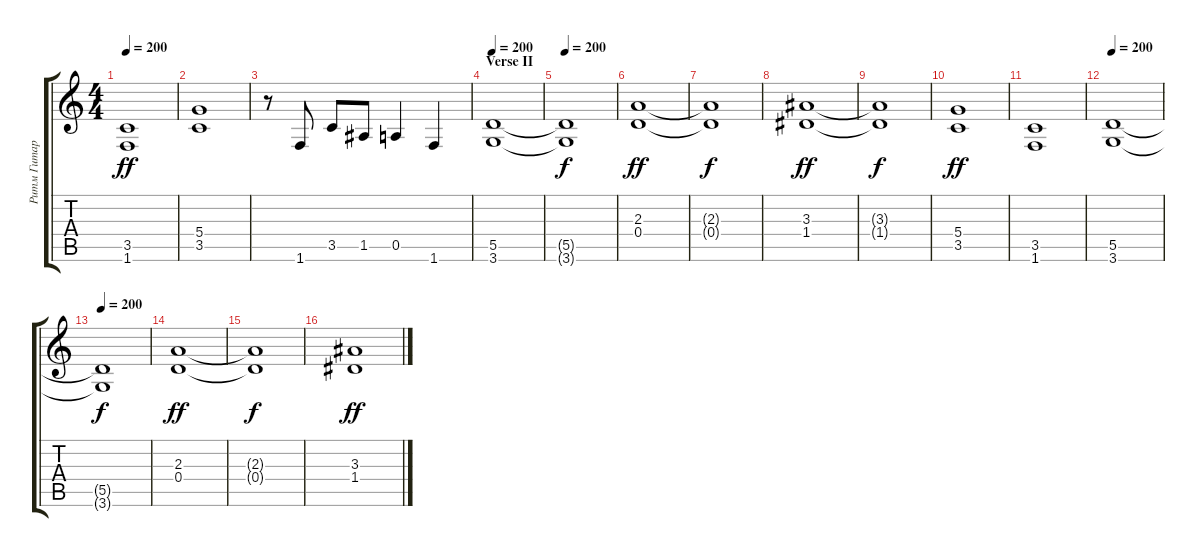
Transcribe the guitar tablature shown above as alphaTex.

\track ("Ритм Гитара" "Ритм Гитар") {instrument distortionguitar}
\staff {score tabs}
\tuning (E4 B3 G3 D3 A2 E2) {hide}
\ts (4 4)
\tempo 200
\clef g2
\ks c
(3.5 1.6).1{dy ff} |
(5.4 3.5).1 |
r.8 1.6.8 3.5.8 1.5.8 0.5.4 1.6.4 |
\section ("" "Verse II")
\tempo 200
(5.5 3.6).1 |
\tempo 200
(5.5{t} 3.6{t}).1{dy f} |
(2.3 0.4).1{dy ff} |
(2.3{t} 0.4{t}).1{dy f} |
(3.3 1.4).1{dy ff} |
(3.3{t} 1.4{t}).1{dy f} |
(5.4 3.5).1{dy ff} |
(3.5 1.6).1 |
\tempo 200
(5.5 3.6).1 |
\tempo 200
(5.5{t} 3.6{t}).1{dy f} |
(2.3 0.4).1{dy ff} |
(2.3{t} 0.4{t}).1{dy f} |
(3.3 1.4).1{dy ff}
